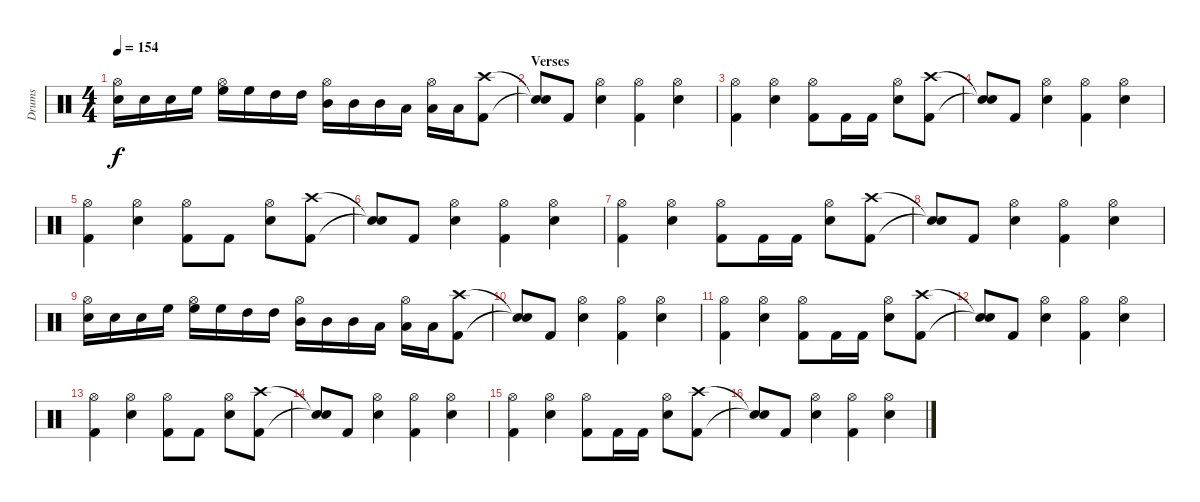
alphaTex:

\track ("Drums" "Drums") {instrument percussion}
\staff {score}
\articulation defaults
\ts (4 4)
\tempo 154
\clef neutral
\ks c
("Snare (hit) 2" "Hi-Hat (open)").16{dy f} "Snare (hit) 2".16 "Snare (hit) 2".16 "High Floor Tom (hit)".16 ("Hi-Hat (open)" "High Floor Tom (hit)").16 "High Floor Tom (hit)".16 "High Tom (hit)".16 "High Tom (hit)".16 ("Hi-Hat (open)" "Mid Tom (hit)").16 "Mid Tom (hit)".16 "Mid Tom (hit)".16 "Low Tom (hit)".16 ("Low Tom (hit)" "Hi-Hat (open)").16 "Low Tom (hit)".16 ("Kick (hit) 2" "Crash high (hit)").8 |
\section ("" "Verses")
("Snare (hit)"{t} "Snare (hit)"{t}).8 "Kick (hit) 2".8 ("Snare (hit) 2" "Hi-Hat (open)").4 ("Kick (hit) 2" "Hi-Hat (open)").4 ("Snare (hit) 2" "Hi-Hat (open)").4 |
("Kick (hit) 2" "Hi-Hat (open)").4 ("Snare (hit) 2" "Hi-Hat (open)").4 ("Kick (hit) 2" "Hi-Hat (open)").8 "Kick (hit) 2".16 "Kick (hit) 2".16 ("Snare (hit) 2" "Hi-Hat (open)").8 ("Kick (hit) 2" "Crash high (hit)").8 |
("Snare (hit)"{t} "Snare (hit)"{t}).8 "Kick (hit) 2".8 ("Snare (hit) 2" "Hi-Hat (open)").4 ("Kick (hit) 2" "Hi-Hat (open)").4 ("Snare (hit) 2" "Hi-Hat (open)").4 |
("Kick (hit) 2" "Hi-Hat (open)").4 ("Snare (hit) 2" "Hi-Hat (open)").4 ("Kick (hit) 2" "Hi-Hat (open)").8 "Kick (hit) 2".8 ("Snare (hit) 2" "Hi-Hat (open)").8 ("Kick (hit) 2" "Crash high (hit)").8 |
("Snare (hit)"{t} "Snare (hit)"{t}).8 "Kick (hit) 2".8 ("Snare (hit) 2" "Hi-Hat (open)").4 ("Kick (hit) 2" "Hi-Hat (open)").4 ("Snare (hit) 2" "Hi-Hat (open)").4 |
("Kick (hit) 2" "Hi-Hat (open)").4 ("Snare (hit) 2" "Hi-Hat (open)").4 ("Kick (hit) 2" "Hi-Hat (open)").8 "Kick (hit) 2".16 "Kick (hit) 2".16 ("Snare (hit) 2" "Hi-Hat (open)").8 ("Kick (hit) 2" "Crash high (hit)").8 |
("Snare (hit)"{t} "Snare (hit)"{t}).8 "Kick (hit) 2".8 ("Snare (hit) 2" "Hi-Hat (open)").4 ("Kick (hit) 2" "Hi-Hat (open)").4 ("Snare (hit) 2" "Hi-Hat (open)").4 |
("Snare (hit) 2" "Hi-Hat (open)").16 "Snare (hit) 2".16 "Snare (hit) 2".16 "High Floor Tom (hit)".16 ("Hi-Hat (open)" "High Floor Tom (hit)").16 "High Floor Tom (hit)".16 "High Tom (hit)".16 "High Tom (hit)".16 ("Hi-Hat (open)" "Mid Tom (hit)").16 "Mid Tom (hit)".16 "Mid Tom (hit)".16 "Low Tom (hit)".16 ("Low Tom (hit)" "Hi-Hat (open)").16 "Low Tom (hit)".16 ("Kick (hit) 2" "Crash high (hit)").8 |
("Snare (hit)"{t} "Snare (hit)"{t}).8 "Kick (hit) 2".8 ("Snare (hit) 2" "Hi-Hat (open)").4 ("Kick (hit) 2" "Hi-Hat (open)").4 ("Snare (hit) 2" "Hi-Hat (open)").4 |
("Kick (hit) 2" "Hi-Hat (open)").4 ("Snare (hit) 2" "Hi-Hat (open)").4 ("Kick (hit) 2" "Hi-Hat (open)").8 "Kick (hit) 2".16 "Kick (hit) 2".16 ("Snare (hit) 2" "Hi-Hat (open)").8 ("Kick (hit) 2" "Crash high (hit)").8 |
("Snare (hit)"{t} "Snare (hit)"{t}).8 "Kick (hit) 2".8 ("Snare (hit) 2" "Hi-Hat (open)").4 ("Kick (hit) 2" "Hi-Hat (open)").4 ("Snare (hit) 2" "Hi-Hat (open)").4 |
("Kick (hit) 2" "Hi-Hat (open)").4 ("Snare (hit) 2" "Hi-Hat (open)").4 ("Kick (hit) 2" "Hi-Hat (open)").8 "Kick (hit) 2".8 ("Snare (hit) 2" "Hi-Hat (open)").8 ("Kick (hit) 2" "Crash high (hit)").8 |
("Snare (hit)"{t} "Snare (hit)"{t}).8 "Kick (hit) 2".8 ("Snare (hit) 2" "Hi-Hat (open)").4 ("Kick (hit) 2" "Hi-Hat (open)").4 ("Snare (hit) 2" "Hi-Hat (open)").4 |
("Kick (hit) 2" "Hi-Hat (open)").4 ("Snare (hit) 2" "Hi-Hat (open)").4 ("Kick (hit) 2" "Hi-Hat (open)").8 "Kick (hit) 2".16 "Kick (hit) 2".16 ("Snare (hit) 2" "Hi-Hat (open)").8 ("Kick (hit) 2" "Crash high (hit)").8 |
("Snare (hit)"{t} "Snare (hit)"{t}).8 "Kick (hit) 2".8 ("Snare (hit) 2" "Hi-Hat (open)").4 ("Kick (hit) 2" "Hi-Hat (open)").4 ("Snare (hit) 2" "Hi-Hat (open)").4
